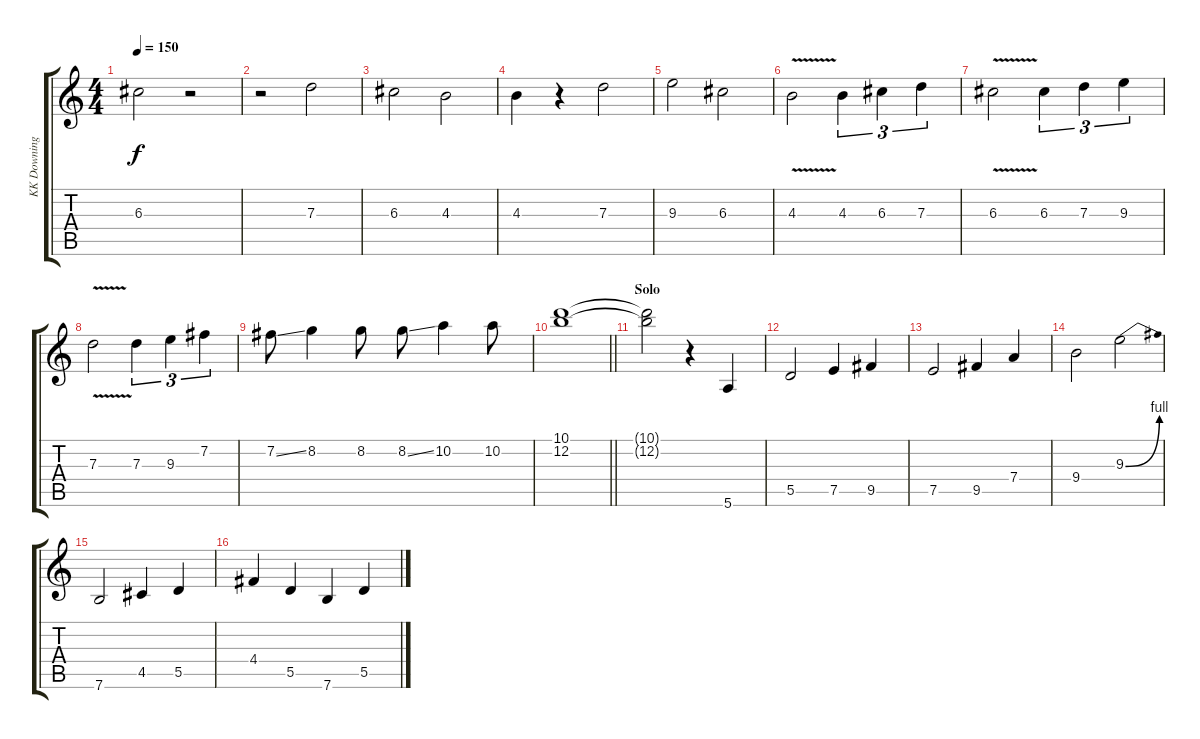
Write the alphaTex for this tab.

\track ("KK Downing" "KK Downing") {instrument overdrivenguitar}
\staff {score tabs}
\tuning (E4 B3 G3 D3 A2 E2) {hide}
\ts (4 4)
\tempo 150
\clef g2
\ks c
6.3.2{dy f} r.2 |
r.2 7.3.2 |
6.3.2 4.3.2 |
4.3.4 r.4 7.3.2 |
9.3.2 6.3.2 |
4.3{v}.2 4.3.4{tu (3 2)} 6.3.4{tu (3 2)} 7.3.4{tu (3 2)} |
6.3{v}.2 6.3.4{tu (3 2)} 7.3.4{tu (3 2)} 9.3.4{tu (3 2)} |
7.3{v}.2 7.3.4{tu (3 2)} 9.3.4{tu (3 2)} 7.2.4{tu (3 2)} |
7.2{ss}.8 8.2.4 8.2.8 8.2{ss}.8 10.2.4 10.2.8 |
\barLineRight lightlight
(10.1 12.2).1{volume 0} |
\section ("" "Solo")
(10.1{t} 12.2{t}).2 r.4 5.6.4{volume 13} |
5.5.2 7.5.4 9.5.4 |
7.5.2 9.5.4 7.4.4 |
9.4.2 9.3{be (bend 0 0 60 4)}.2 |
7.6.2 4.5.4 5.5.4 |
4.4.4 5.5.4 7.6.4 5.5.4
